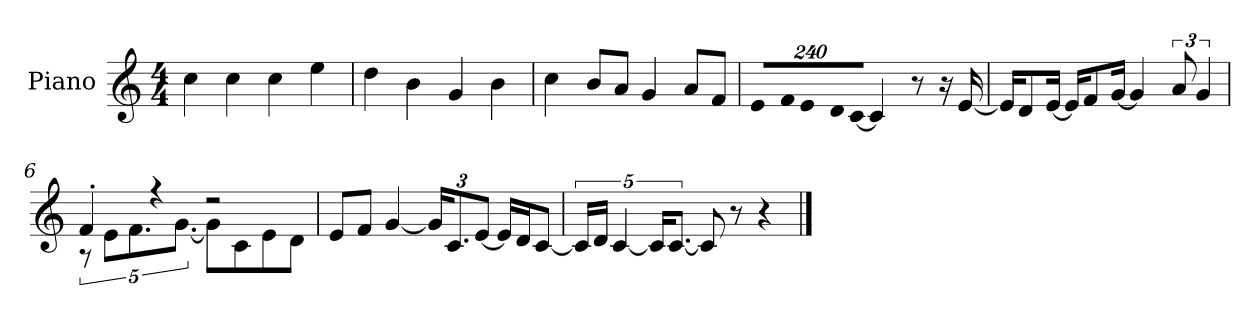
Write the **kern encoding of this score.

**kern
*part1
*staff1
*I"Piano
*I'P-no
*clefG2
*k[]
*M4/4
*MM90
=1
4cc\
4cc\
4cc\
4ee\
=2
4dd\
4b\
4g/
4b\
=3
4cc\
8b/L
8a/J
4g/
8a/L
8f/J
=4
*Xbrackettup
!LO:N:vis=8
960%137e/L
!LO:N:vis=16
1920%137f/K
!LO:N:vis=8
960%137e/
!LO:N:vis=16
1920%137d/L
!LO:N:vis=16
[1920%137c/JJ
4c/]
8r
16r
[16e/
=5
16e/KL]
8d/
[16e/Jk
16e/KL]
8f/
[16g/Jk
4g/]
*brackettup
12a/
6g/
!!LO:LB:g=z
=6
*^
4f'/	10r
.	10e\L
.	10.f\
4r	.
.	[10.g\J
2r	8g\L]
.	8c\
.	8e\
.	8d\J
*v	*v
=7
8e/L
8f/J
[4g/
*Xbrackettup
24g/KL]
12.c/
[12e/J
16e/LL]
16d/J
[8c/J
=8
*brackettup
20c/LL]
20d/JJ
[5c/
20c/KL]
[10.c/J
8c/]
8r
4r
==
*-
